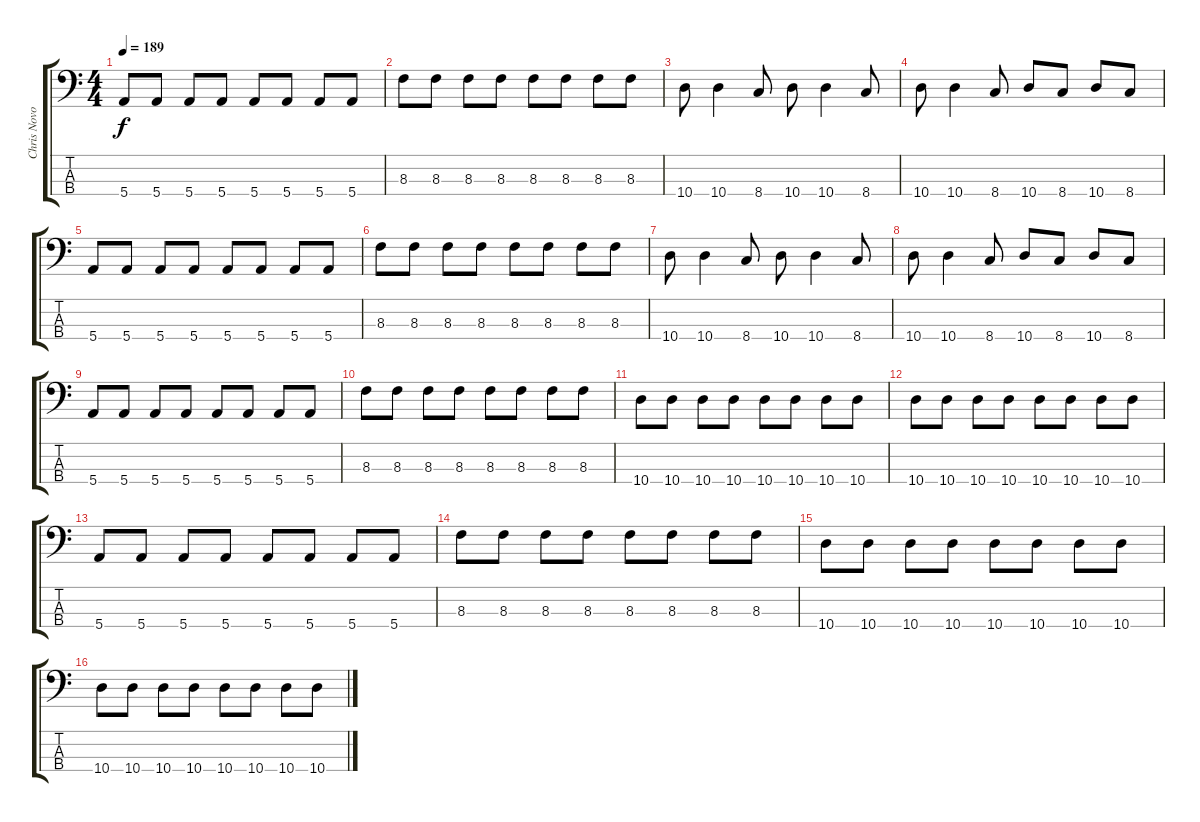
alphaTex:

\track ("Chris Novoselic (Bass)" "Chris Novo") {instrument electricbassfinger}
\staff {score tabs}
\tuning (G2 D2 A1 E1) {hide}
\ts (4 4)
\tempo 189
\clef f4
\ks c
5.4.8{dy f} 5.4.8 5.4.8 5.4.8 5.4.8 5.4.8 5.4.8 5.4.8 |
8.3.8 8.3.8 8.3.8 8.3.8 8.3.8 8.3.8 8.3.8 8.3.8 |
10.4.8 10.4.4 8.4.8 10.4.8 10.4.4 8.4.8 |
10.4.8 10.4.4 8.4.8 10.4.8 8.4.8 10.4.8 8.4.8 |
5.4.8 5.4.8 5.4.8 5.4.8 5.4.8 5.4.8 5.4.8 5.4.8 |
8.3.8 8.3.8 8.3.8 8.3.8 8.3.8 8.3.8 8.3.8 8.3.8 |
10.4.8 10.4.4 8.4.8 10.4.8 10.4.4 8.4.8 |
10.4.8 10.4.4 8.4.8 10.4.8 8.4.8 10.4.8 8.4.8 |
5.4.8 5.4.8 5.4.8 5.4.8 5.4.8 5.4.8 5.4.8 5.4.8 |
8.3.8 8.3.8 8.3.8 8.3.8 8.3.8 8.3.8 8.3.8 8.3.8 |
10.4.8 10.4.8 10.4.8 10.4.8 10.4.8 10.4.8 10.4.8 10.4.8 |
10.4.8 10.4.8 10.4.8 10.4.8 10.4.8 10.4.8 10.4.8 10.4.8 |
5.4.8 5.4.8 5.4.8 5.4.8 5.4.8 5.4.8 5.4.8 5.4.8 |
8.3.8 8.3.8 8.3.8 8.3.8 8.3.8 8.3.8 8.3.8 8.3.8 |
10.4.8 10.4.8 10.4.8 10.4.8 10.4.8 10.4.8 10.4.8 10.4.8 |
10.4.8 10.4.8 10.4.8 10.4.8 10.4.8 10.4.8 10.4.8 10.4.8
